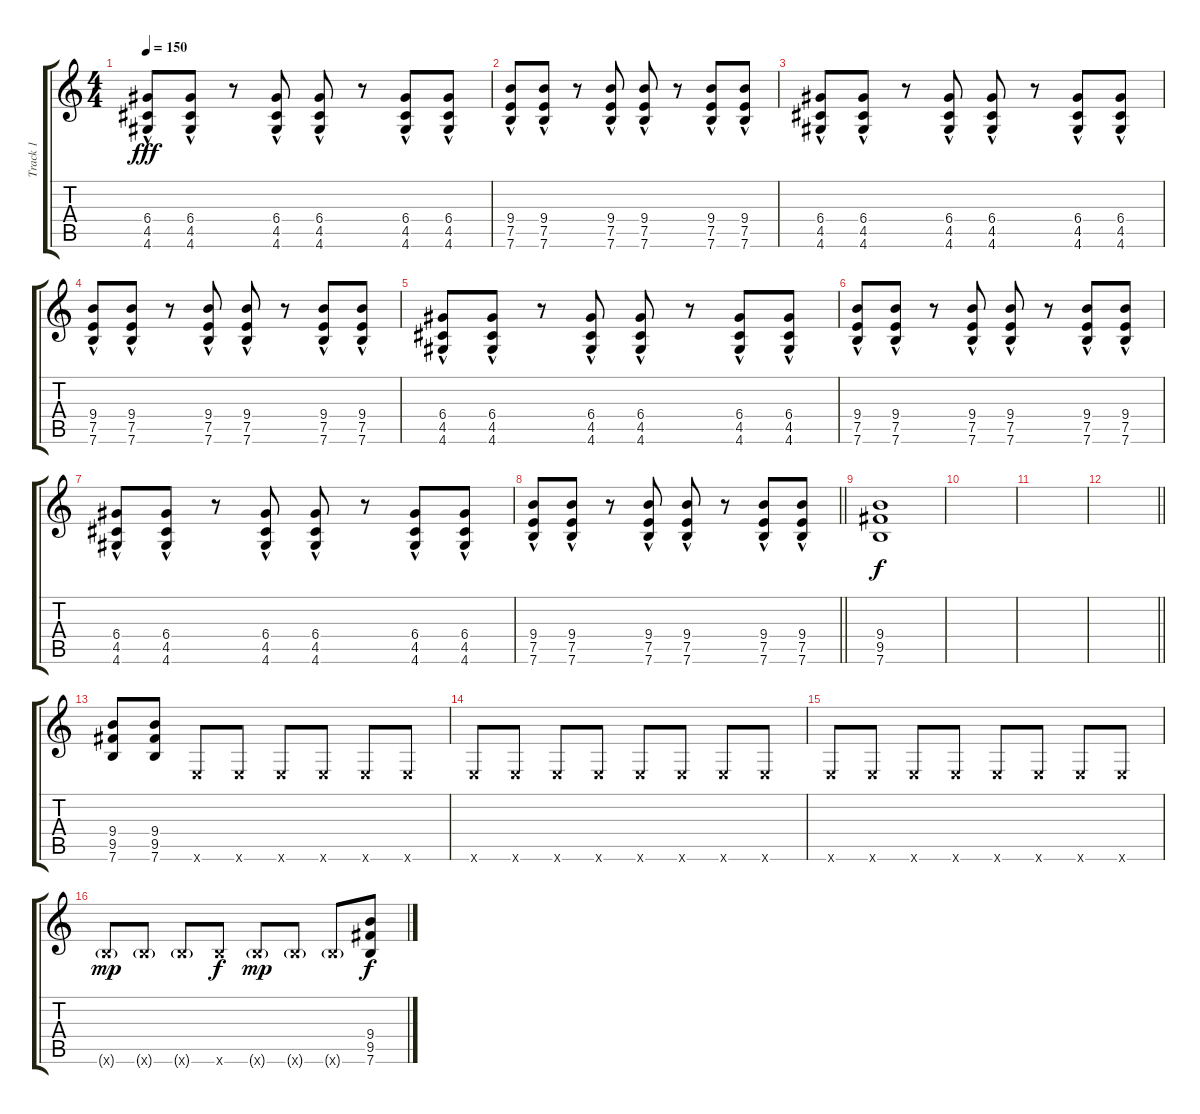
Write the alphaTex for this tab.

\track ("Track 1" "Track 1") {instrument overdrivenguitar}
\staff {score tabs}
\tuning (E4 B3 G3 D3 A2 E2) {hide}
\ts (4 4)
\tempo 150
\clef g2
\ks c
(6.4{hac} 4.5{hac} 4.6{hac}).8{dy fff} (6.4{hac} 4.5{hac} 4.6{hac}).8 r.8 (6.4{hac} 4.5{hac} 4.6{hac}).8 (6.4{hac} 4.5{hac} 4.6{hac}).8 r.8 (6.4{hac} 4.5{hac} 4.6{hac}).8 (6.4{hac} 4.5{hac} 4.6{hac}).8 |
(9.4{hac} 7.5{hac} 7.6{hac}).8 (9.4{hac} 7.5{hac} 7.6{hac}).8 r.8 (9.4{hac} 7.5{hac} 7.6{hac}).8 (9.4{hac} 7.5{hac} 7.6{hac}).8 r.8 (9.4{hac} 7.5{hac} 7.6{hac}).8 (9.4{hac} 7.5{hac} 7.6{hac}).8 |
(6.4{hac} 4.5{hac} 4.6{hac}).8 (6.4{hac} 4.5{hac} 4.6{hac}).8 r.8 (6.4{hac} 4.5{hac} 4.6{hac}).8 (6.4{hac} 4.5{hac} 4.6{hac}).8 r.8 (6.4{hac} 4.5{hac} 4.6{hac}).8 (6.4{hac} 4.5{hac} 4.6{hac}).8 |
(9.4{hac} 7.5{hac} 7.6{hac}).8 (9.4{hac} 7.5{hac} 7.6{hac}).8 r.8 (9.4{hac} 7.5{hac} 7.6{hac}).8 (9.4{hac} 7.5{hac} 7.6{hac}).8 r.8 (9.4{hac} 7.5{hac} 7.6{hac}).8 (9.4{hac} 7.5{hac} 7.6{hac}).8 |
(6.4{hac} 4.5{hac} 4.6{hac}).8 (6.4{hac} 4.5{hac} 4.6{hac}).8 r.8 (6.4{hac} 4.5{hac} 4.6{hac}).8 (6.4{hac} 4.5{hac} 4.6{hac}).8 r.8 (6.4{hac} 4.5{hac} 4.6{hac}).8 (6.4{hac} 4.5{hac} 4.6{hac}).8 |
(9.4{hac} 7.5{hac} 7.6{hac}).8 (9.4{hac} 7.5{hac} 7.6{hac}).8 r.8 (9.4{hac} 7.5{hac} 7.6{hac}).8 (9.4{hac} 7.5{hac} 7.6{hac}).8 r.8 (9.4{hac} 7.5{hac} 7.6{hac}).8 (9.4{hac} 7.5{hac} 7.6{hac}).8 |
(6.4{hac} 4.5{hac} 4.6{hac}).8 (6.4{hac} 4.5{hac} 4.6{hac}).8 r.8 (6.4{hac} 4.5{hac} 4.6{hac}).8 (6.4{hac} 4.5{hac} 4.6{hac}).8 r.8 (6.4{hac} 4.5{hac} 4.6{hac}).8 (6.4{hac} 4.5{hac} 4.6{hac}).8 |
\barLineRight lightlight
(9.4{hac} 7.5{hac} 7.6{hac}).8 (9.4{hac} 7.5{hac} 7.6{hac}).8 r.8 (9.4{hac} 7.5{hac} 7.6{hac}).8 (9.4{hac} 7.5{hac} 7.6{hac}).8 r.8 (9.4{hac} 7.5{hac} 7.6{hac}).8 (9.4{hac} 7.5{hac} 7.6{hac}).8 |
(9.4 9.5 7.6).1{dy f} |
|
|
\barLineRight lightlight
|
(9.4 9.5 7.6).8 (9.4 9.5 7.6).8 0.6{x}.8 0.6{x}.8 0.6{x}.8 0.6{x}.8 0.6{x}.8 0.6{x}.8 |
0.6{x}.8 0.6{x}.8 0.6{x}.8 0.6{x}.8 0.6{x}.8 0.6{x}.8 0.6{x}.8 0.6{x}.8 |
0.6{x}.8 0.6{x}.8 0.6{x}.8 0.6{x}.8 0.6{x}.8 0.6{x}.8 0.6{x}.8 0.6{x}.8 |
7.6{g x}.8{dy mp} 7.6{g x}.8 7.6{g x}.8 7.6{x}.8{dy f} 7.6{g x}.8{dy mp} 7.6{g x}.8 7.6{g x}.8 (9.4 9.5 7.6).8{dy f}
